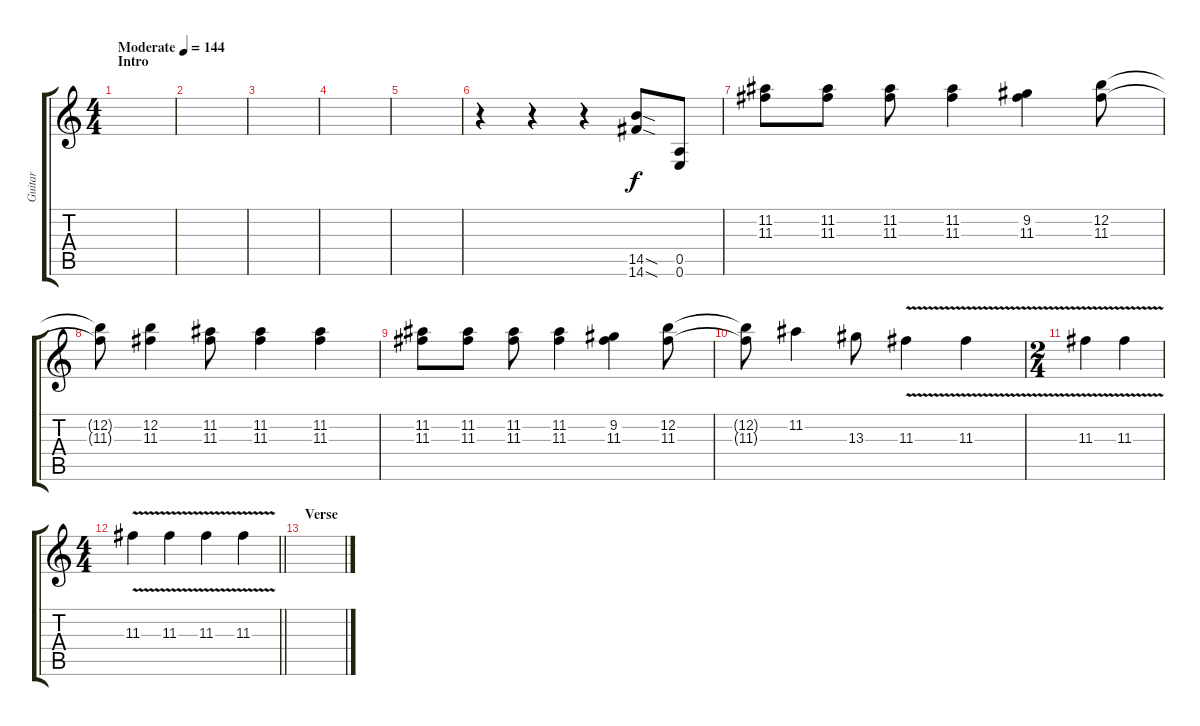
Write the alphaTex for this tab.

\track ("Guitar" "Guitar") {instrument distortionguitar}
\staff {score tabs}
\tuning (E4 B3 G3 D3 A2 E2) {hide}
\ts (4 4)
\section ("" "Intro")
\tempo (144 "Moderate")
\clef g2
\ks c
|
|
|
|
|
r.4 r.4 r.4 (14.5{sod} 14.6{sod}).8 (0.5 0.6).8 |
(11.2 11.3).8 (11.2 11.3).8 (11.2 11.3).8 (11.2 11.3).4 (9.2 11.3).4 (12.2 11.3).8 |
(12.2{t} 11.3{t}).8 (12.2 11.3).4 (11.2 11.3).8 (11.2 11.3).4 (11.2 11.3).4 |
(11.2 11.3).8 (11.2 11.3).8 (11.2 11.3).8 (11.2 11.3).4 (9.2 11.3).4 (12.2 11.3).8 |
(12.2{t} 11.3{t}).8 11.2.4 13.3.8 11.3{v}.4 11.3{v}.4 |
\ts (2 4)
11.3{v}.4 11.3{v}.4 |
\ts (4 4)
\barLineRight lightlight
11.3{v}.4 11.3{v}.4 11.3{v}.4 11.3{v}.4 |
\section ("" "Verse")
